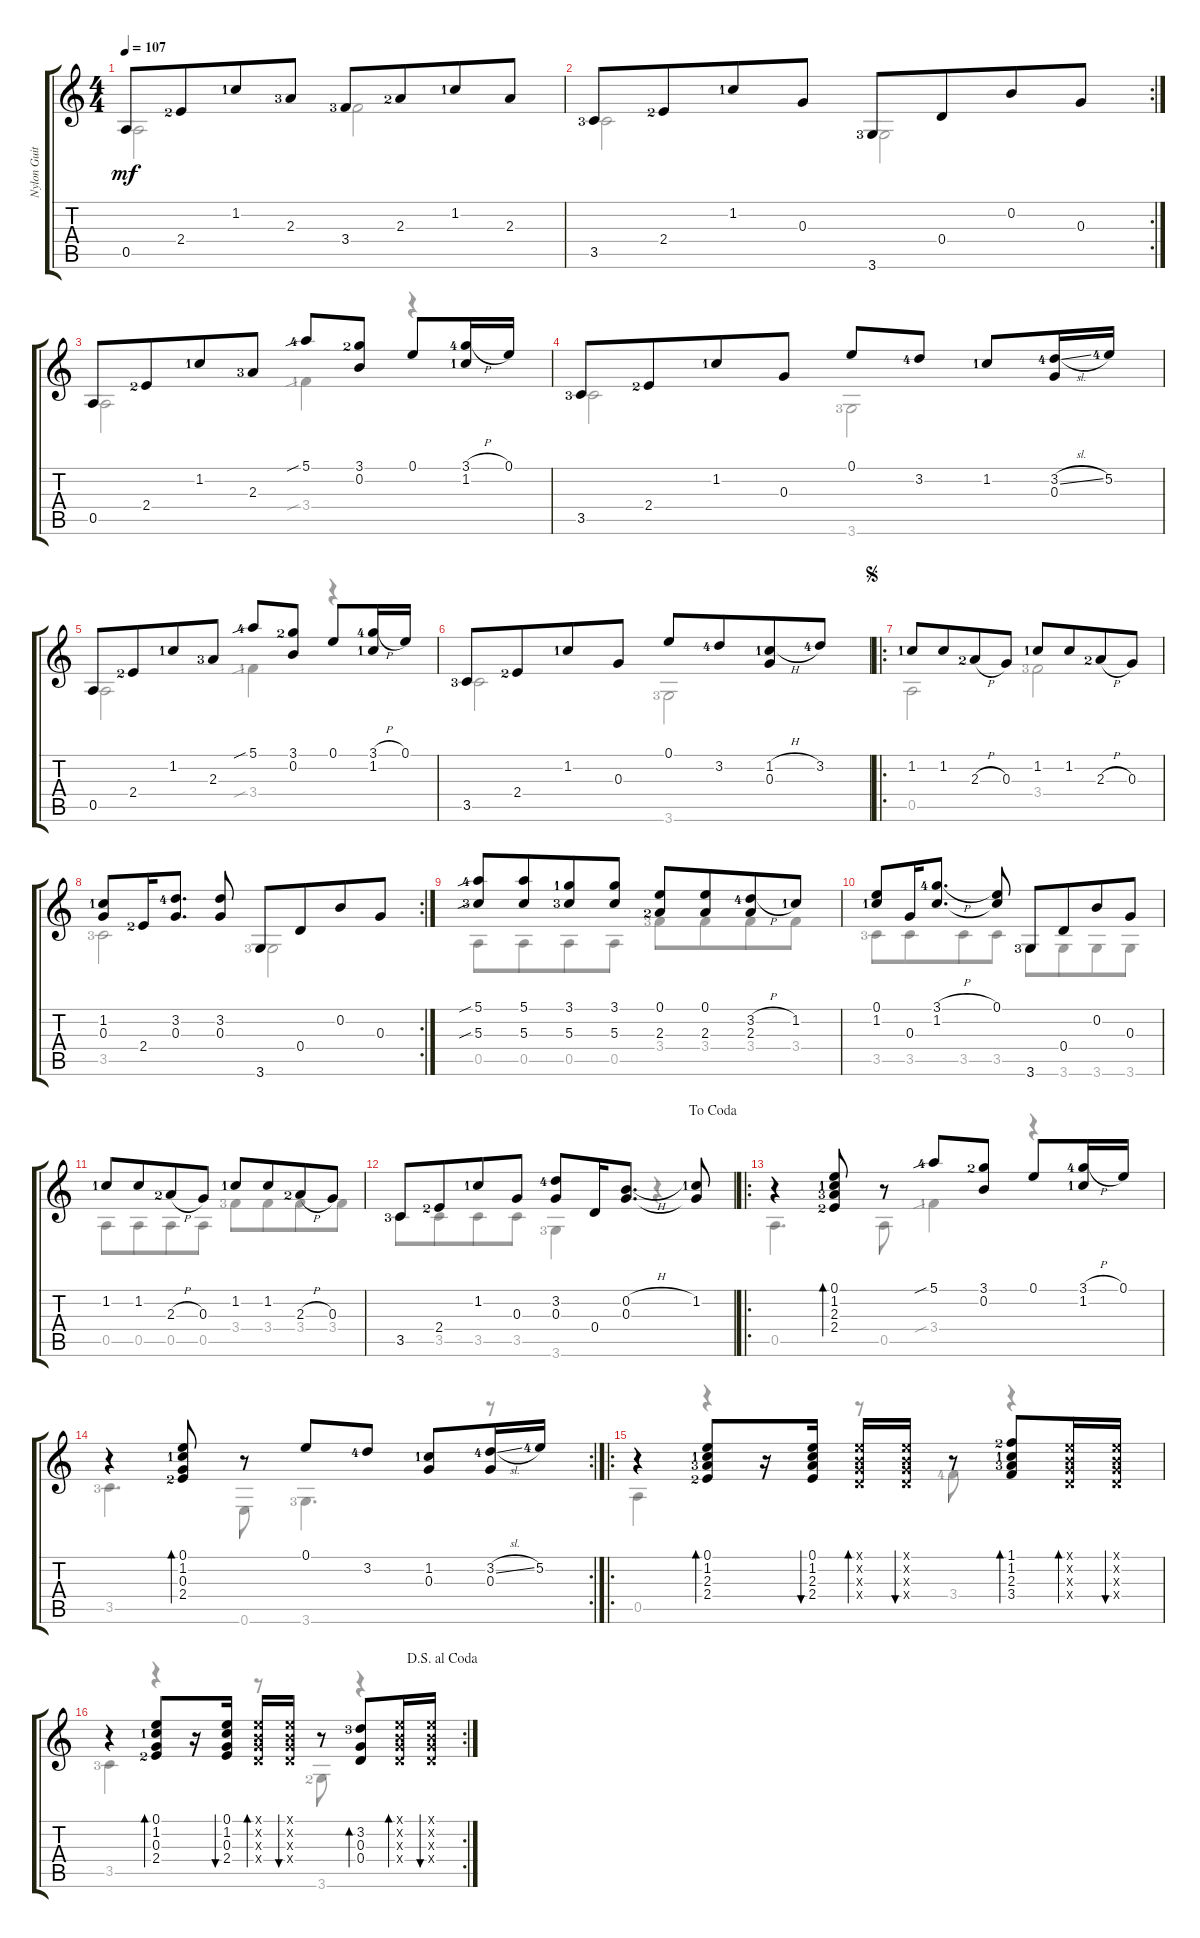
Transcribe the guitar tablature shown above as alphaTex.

\track ("Nylon Guitar" "Nylon Guit") {instrument acousticguitarnylon}
\staff {score tabs}
\tuning (E4 B3 G3 D3 A2 E2) {hide}
\voice
\ts (4 4)
\tempo 107
\clef g2
\ks c
0.5.8{dy mf instrument acousticguitarnylon} 2.4{lf 3}.8{beam merge} 1.2{lf 2}.8 2.3{lf 4}.8 3.4{lf 4}.8 2.3{lf 3}.8{beam merge} 1.2{lf 2}.8 2.3.8 |
\rc 2
3.5{lf 4}.8 2.4{lf 3}.8{beam merge} 1.2{lf 2}.8 0.3.8 3.6{lf 4}.8 0.4.8{beam merge} 0.2.8 0.3.8 |
0.5.8 2.4{lf 3}.8{beam merge} 1.2{lf 2}.8 2.3{lf 4}.8 5.1{sib lf 5}.8 (3.1{lf 3} 0.2).8 0.1.8 (3.1{h lf 5} 1.2{lf 2}).16 0.1.16 |
3.5{lf 4}.8 2.4{lf 3}.8{beam merge} 1.2{lf 2}.8 0.3.8 0.1.8 3.2{lf 5}.8 1.2{lf 2}.8 (3.2{sl lf 5} 0.3).16 5.2{lf 5}.16 |
0.5.8 2.4{lf 3}.8{beam merge} 1.2{lf 2}.8 2.3{lf 4}.8 5.1{sib lf 5}.8 (3.1{lf 3} 0.2).8 0.1.8 (3.1{h lf 5} 1.2{lf 2}).16 0.1.16 |
3.5{lf 4}.8 2.4{lf 3}.8{beam merge} 1.2{lf 2}.8 0.3.8 0.1.8 3.2{lf 5}.8{beam merge} (1.2{h lf 2} 0.3).8 3.2{lf 5}.8 |
\ro
\jump segno
1.2{lf 2}.8 1.2.8{beam merge} 2.3{h lf 3}.8 0.3.8 1.2{lf 2}.8 1.2.8{beam merge} 2.3{h lf 3}.8 0.3.8 |
\rc 2
(1.2{lf 2} 0.3).8 2.4{lf 3}.16 (3.2{lf 5} 0.3).8{d} (3.2 0.3).8 3.6.8 0.4.8{beam merge} 0.2.8 0.3.8 |
(5.1{sib lf 5} 5.3{sib lf 4}).8 (5.1 5.3).8{beam merge} (3.1{lf 2} 5.3{lf 4}).8 (3.1 5.3).8 (0.1 2.3{lf 3}).8 (0.1 2.3).8{beam merge} (3.2{h lf 5} 2.3).8 1.2{lf 2}.8 |
(0.1 1.2{lf 2}).8 0.3.16 (3.1{h lf 5} 1.2).8{d} (0.1 1.2{t}).8 3.6{lf 4}.8 0.4.8{beam merge} 0.2.8 0.3.8 |
1.2{lf 2}.8 1.2.8{beam merge} 2.3{h lf 3}.8 0.3.8 1.2{lf 2}.8 1.2.8{beam merge} 2.3{h lf 3}.8 0.3.8 |
\jump dacoda
3.5{lf 4}.8 2.4{lf 3}.8{beam merge} 1.2{lf 2}.8 0.3.8 (3.2{lf 5} 0.3).8 0.4.16 (0.2{h} 0.3).8{d} (1.2{lf 2} 0.3{t}).8 |
\ro
r.4 (0.1 1.2{lf 2} 2.3{lf 4} 2.4{lf 3}).8{bd 30} r.8 5.1{sib lf 5}.8 (3.1{lf 3} 0.2).8 0.1.8 (3.1{h lf 5} 1.2{lf 2}).16 0.1.16 |
\rc 2
r.4 (0.1 1.2{lf 2} 0.3 2.4{lf 3}).8{bd 30} r.8 0.1.8 3.2{lf 5}.8 (1.2{lf 2} 0.3).8 (3.2{sl lf 5} 0.3).16 5.2{lf 5}.16 |
\ro
r.4 (0.1 1.2{lf 2} 2.3{lf 4} 2.4{lf 3}).8{bd 30} r.16 (0.1 1.2 2.3 2.4).16{bu 30} (0.1{x} 0.2{x} 0.3{x} 0.4{x}).16{bd 30} (0.1{x} 0.2{x} 0.3{x} 0.4{x}).16{bu 30} r.8 (1.1{lf 3} 1.2{lf 2} 2.3{lf 4} 3.4).8{bd 30} (0.1{x} 0.2{x} 0.3{x} 0.4{x}).16{bd 30} (0.1{x} 0.2{x} 0.3{x} 0.4{x}).16{bu 30} |
\rc 2
\jump dalsegnoalcoda
r.4 (0.1 1.2{lf 2} 0.3 2.4{lf 3}).8{bd 30} r.16 (0.1 1.2 0.3 2.4).16{bu 30} (0.1{x} 0.2{x} 0.3{x} 0.4{x}).16{bd 30} (0.1{x} 0.2{x} 0.3{x} 0.4{x}).16{bu 30} r.8 (3.2{lf 4} 0.3 0.4).8{bd 30} (0.1{x} 0.2{x} 0.3{x} 0.4{x}).16{bd 30} (0.1{x} 0.2{x} 0.3{x} 0.4{x}).16{bu 30}
\voice
\clef g2
\ottava regular
\simile none
\ks c
0.5.2{dy mf} 3.4.2 |
3.5.2 3.6.2 |
0.5.2 3.4{sib lf 2}.4 r.4 |
3.5.2 3.6{lf 4}.2 |
0.5.2 3.4{sib lf 2}.4 r.4 |
3.5.2 3.6{lf 4}.2 |
0.5.2 3.4{lf 4}.2 |
3.5{lf 4}.2 3.6{lf 4}.2 |
0.5.8 0.5.8{beam merge} 0.5.8 0.5.8 3.4{lf 4}.8 3.4.8{beam merge} 3.4.8 3.4.8 |
3.5{lf 4}.8 3.5.8{beam merge} 3.5.8 3.5.8 3.6.8 3.6.8{beam merge} 3.6.8 3.6.8 |
0.5.8 0.5.8{beam merge} 0.5.8 0.5.8 3.4{lf 4}.8 3.4.8{beam merge} 3.4.8 3.4.8 |
3.5.8 3.5.8{beam merge} 3.5.8 3.5.8 3.6{lf 4}.4 r.4 |
0.5.4{d} 0.5.8 3.4{sib lf 2}.4 r.4 |
3.5{lf 4}.4{d} 0.6.8 3.6{lf 4}.4{d} r.8 |
0.5.4 r.4 r.8 3.4{lf 5}.8 r.4 |
3.5{lf 4}.4 r.4 r.8 3.6{lf 3}.8 r.4
